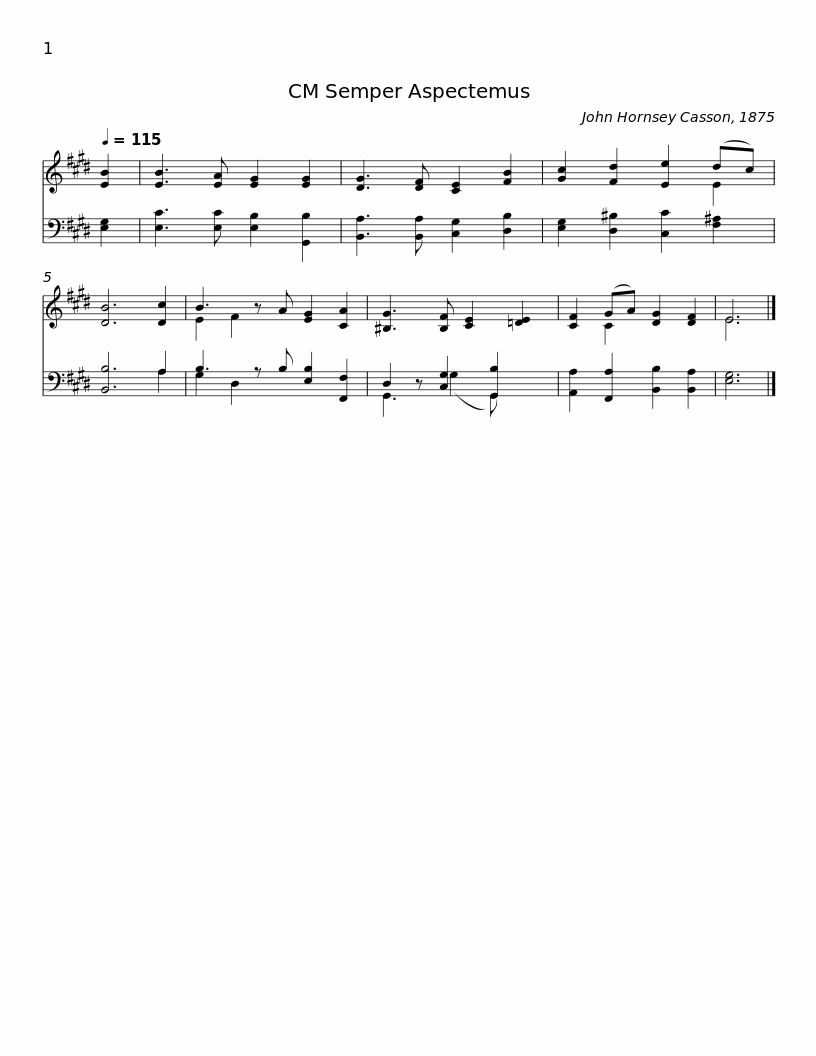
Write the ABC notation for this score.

X:1
%%score ( 1 2 ) ( 3 4 )
L:1/8
Q:1/4=115
M:none
I:linebreak $
K:E
V:1 treble
V:2 treble
V:3 bass
V:4 bass
V:1
 [EB]2 | [EB]3 [EA] [EG]2 [EG]2 | [DG]3 [DF] [CE]2 [FB]2 | [Gc]2 [Fd]2 [Ee]2 (dc) | [DB]6 [Dc]2 | %5
 B3 z A [EG]2 [CA]2 | [^B,G]3 [B,F] [CE]2 [=DE]2 | [CF]2 (GA) [DG]2 [DF]2 |$ E6 |] %9
V:2
 x2 | x8 | x8 | x6 E2 | x8 | %5
 E2 F2 x5 | x8 | x2 C2 x4 |$ E6 |] %9
V:3
 [E,G,]2 | [E,C]3 [E,C] [E,B,]2 [G,,B,]2 | [B,,A,]3 [B,,A,] [C,G,]2 [D,B,]2 | [E,G,]2 [D,^B,]2 [C,C]2 [F,^A,]2 | [B,,B,]6 A,2 | %5
 B,3 z B, [E,B,]2 [F,,F,]2 | D,2 z [C,G,]2 [G,,B,]2 x | [A,,A,]2 [F,,A,]2 [B,,B,]2 [B,,A,]2 |$ [E,G,]6 |] %9
V:4
 x2 | x8 | x8 | x8 | x6 A,2 | %5
 G,2 D,2 x5 | G,,3 (G,2 G,,) x2 | x8 |$ x6 |] %9
